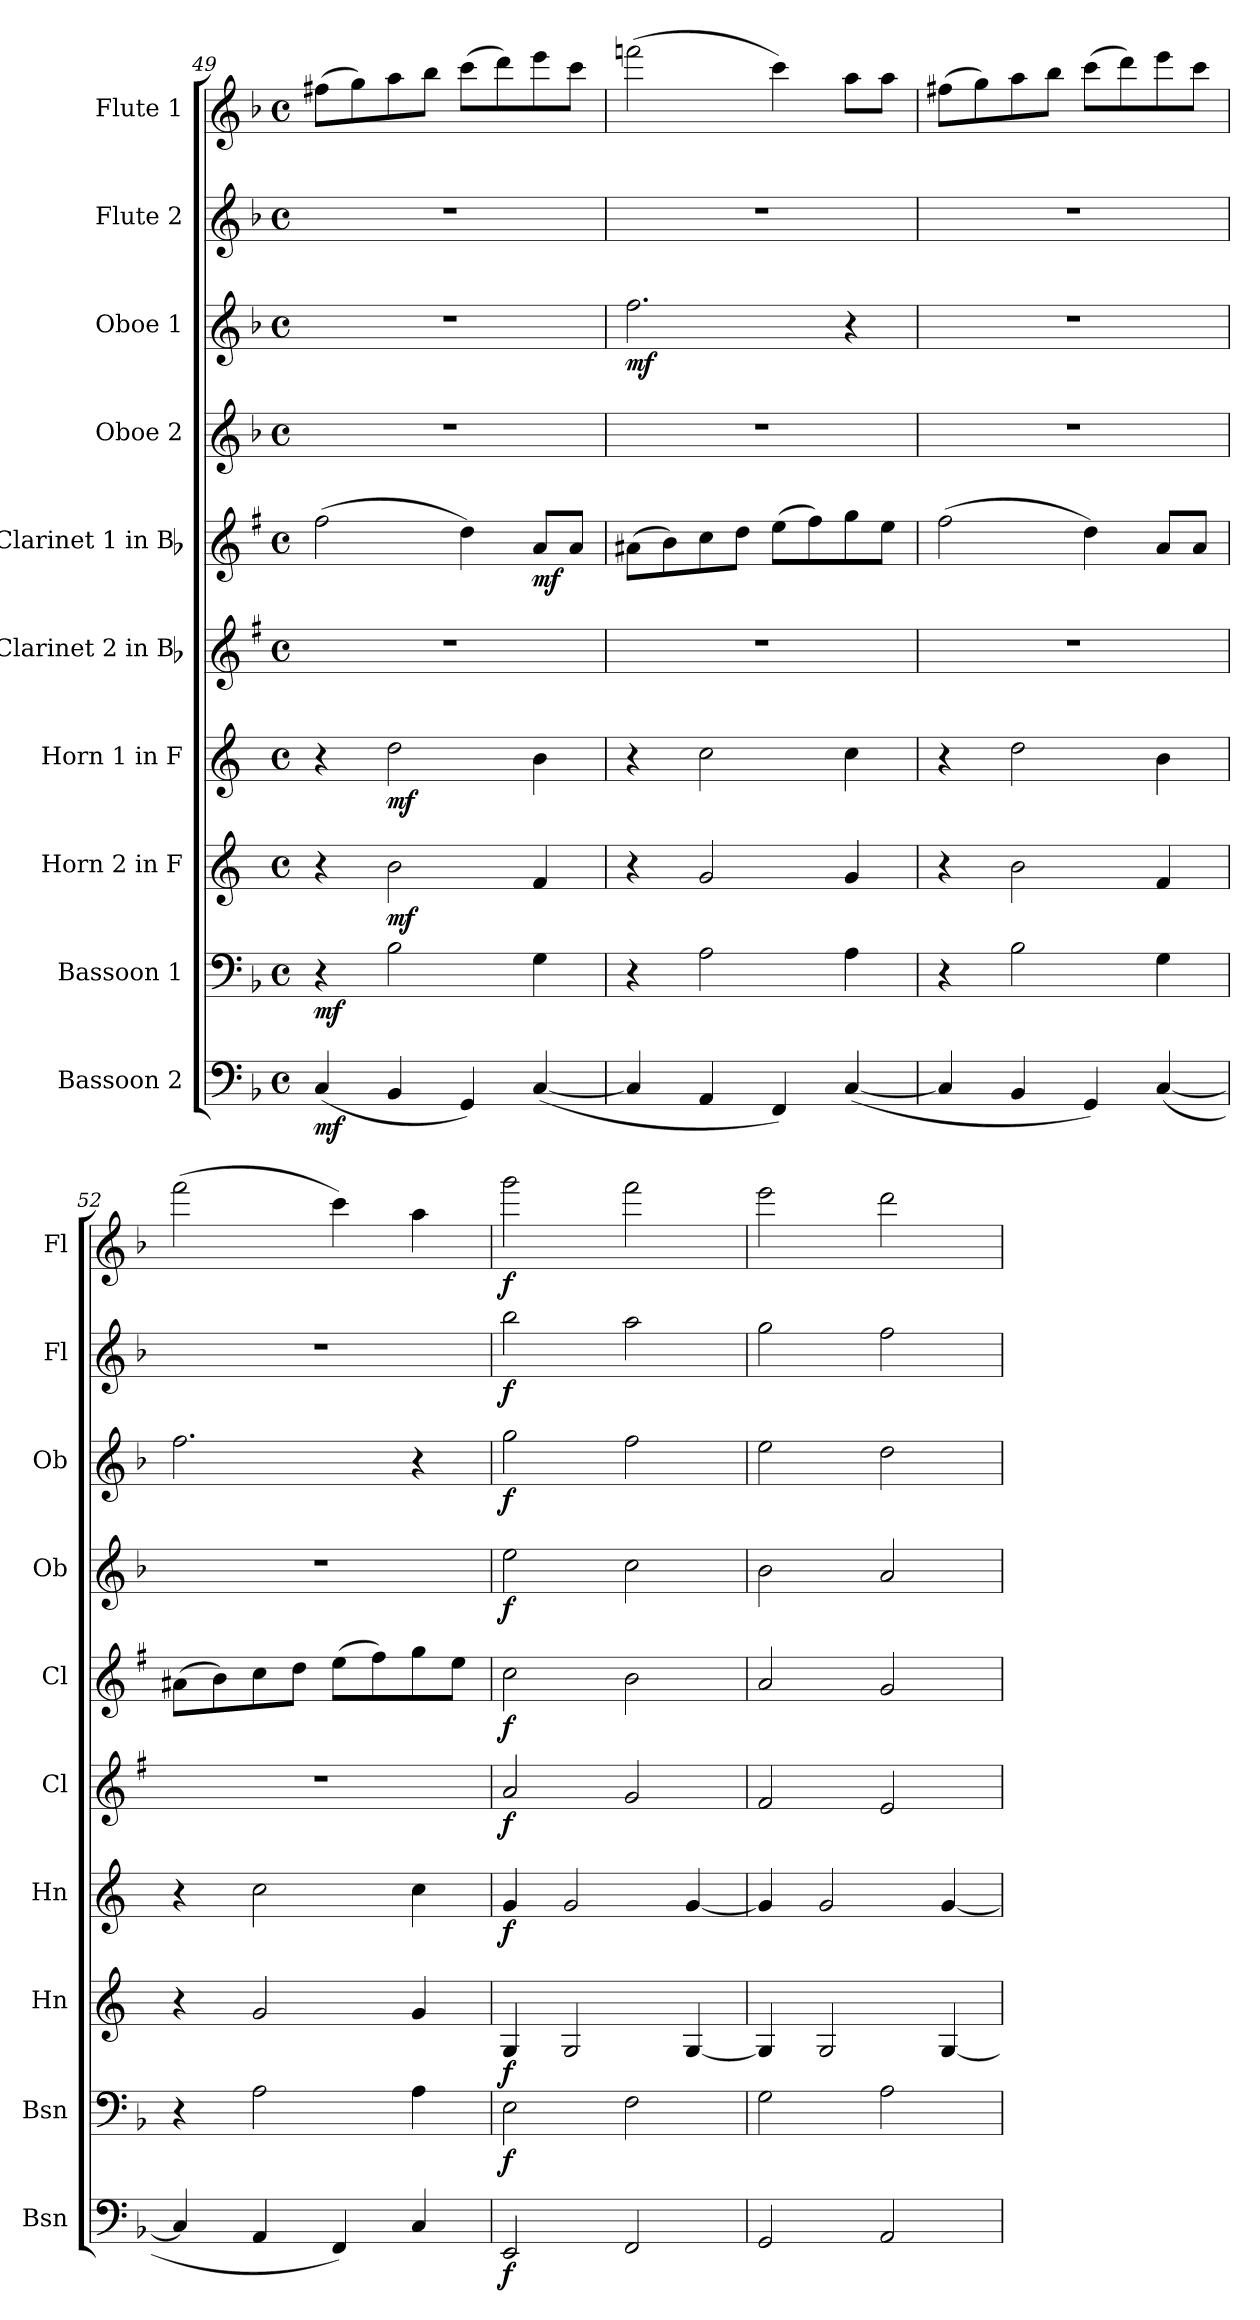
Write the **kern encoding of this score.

**kern	**dynam	**kern	**dynam	**kern	**dynam	**kern	**dynam	**kern	**dynam	**kern	**dynam	**kern	**dynam	**kern	**dynam	**kern	**dynam	**kern	**dynam
*part10	*part10	*part9	*part9	*part8	*part8	*part7	*part7	*part6	*part6	*part5	*part5	*part4	*part4	*part3	*part3	*part2	*part2	*part1	*part1
*staff10	*staff10	*staff9	*staff9	*staff8	*staff8	*staff7	*staff7	*staff6	*staff6	*staff5	*staff5	*staff4	*staff4	*staff3	*staff3	*staff2	*staff2	*staff1	*staff1
*I"Bassoon 2	*	*I"Bassoon 1	*	*I"Horn 2 in F	*	*I"Horn 1 in F	*	*I"Clarinet 2 in Bb	*	*I"Clarinet 1 in Bb	*	*I"Oboe 2	*	*I"Oboe 1	*	*I"Flute 2	*	*I"Flute 1	*
*I'Bsn	*	*I'Bsn	*	*I'Hn	*	*I'Hn	*	*I'Cl	*	*I'Cl	*	*I'Ob	*	*I'Ob	*	*I'Fl	*	*I'Fl	*
*clefF4	*	*clefF4	*	*clefG2	*	*clefG2	*	*clefG2	*	*clefG2	*	*clefG2	*	*clefG2	*	*clefG2	*	*clefG2	*
*	*	*	*	*ITrd4c7	*	*ITrd4c7	*	*ITrd1c2	*	*ITrd1c2	*	*	*	*	*	*	*	*	*
*k[b-]	*	*k[b-]	*	*k[b-]	*	*k[b-]	*	*k[b-]	*	*k[b-]	*	*k[b-]	*	*k[b-]	*	*k[b-]	*	*k[b-]	*
*M4/4	*	*M4/4	*	*M4/4	*	*M4/4	*	*M4/4	*	*M4/4	*	*M4/4	*	*M4/4	*	*M4/4	*	*M4/4	*
*met(c)	*	*met(c)	*	*met(c)	*	*met(c)	*	*met(c)	*	*met(c)	*	*met(c)	*	*met(c)	*	*met(c)	*	*met(c)	*
=49	=49	=49	=49	=49	=49	=49	=49	=49	=49	=49	=49	=49	=49	=49	=49	=49	=49	=49	=49
!	!LO:DY:b	!	!LO:DY:b	!	!	!	!	!	!	!	!	!	!	!	!	!	!	!	!
(4C/	mf	4r	mf	4r	.	4r	.	1r	.	(2ee\	.	1r	.	1r	.	1r	.	(8ff#X\L	.
.	.	.	.	.	.	.	.	.	.	.	.	.	.	.	.	.	.	8gg\)	.
!	!	!	!	!	!LO:DY:b	!	!LO:DY:b	!	!	!	!	!	!	!	!	!	!	!	!
4BB-/	.	2B-\	.	2e\	mf	2g\	mf	.	.	.	.	.	.	.	.	.	.	8aa\	.
.	.	.	.	.	.	.	.	.	.	.	.	.	.	.	.	.	.	8bb-\J	.
4GG/)	.	.	.	.	.	.	.	.	.	4cc\)	.	.	.	.	.	.	.	(8ccc\L	.
.	.	.	.	.	.	.	.	.	.	.	.	.	.	.	.	.	.	8ddd\)	.
!	!	!	!	!	!	!	!	!	!	!	!LO:DY:b	!	!	!	!	!	!	!	!
([4C/	.	4G\	.	4B-/	.	4e\	.	.	.	8g/L	mf	.	.	.	.	.	.	8eee\	.
.	.	.	.	.	.	.	.	.	.	8g/J	.	.	.	.	.	.	.	8ccc\J	.
=50	=50	=50	=50	=50	=50	=50	=50	=50	=50	=50	=50	=50	=50	=50	=50	=50	=50	=50	=50
!	!	!	!	!	!	!	!	!	!	!	!	!	!	!	!LO:DY:b	!	!	!	!
4C/]	.	4r	.	4r	.	4r	.	1r	.	(8g#X\L	.	1r	.	2.ff\	mf	1r	.	(2fffn\	.
.	.	.	.	.	.	.	.	.	.	8a\)	.	.	.	.	.	.	.	.	.
4AA/	.	2A\	.	2c/	.	2f\	.	.	.	8b-\	.	.	.	.	.	.	.	.	.
.	.	.	.	.	.	.	.	.	.	8cc\J	.	.	.	.	.	.	.	.	.
4FF/)	.	.	.	.	.	.	.	.	.	(8dd\L	.	.	.	.	.	.	.	4ccc\)	.
.	.	.	.	.	.	.	.	.	.	8ee\)	.	.	.	.	.	.	.	.	.
([4C/	.	4A\	.	4c/	.	4f\	.	.	.	8ff\	.	.	.	4r	.	.	.	8aa\L	.
.	.	.	.	.	.	.	.	.	.	8dd\J	.	.	.	.	.	.	.	8aa\J	.
=51	=51	=51	=51	=51	=51	=51	=51	=51	=51	=51	=51	=51	=51	=51	=51	=51	=51	=51	=51
4C/]	.	4r	.	4r	.	4r	.	1r	.	(2ee\	.	1r	.	1r	.	1r	.	(8ff#X\L	.
.	.	.	.	.	.	.	.	.	.	.	.	.	.	.	.	.	.	8gg\)	.
4BB-/	.	2B-\	.	2e\	.	2g\	.	.	.	.	.	.	.	.	.	.	.	8aa\	.
.	.	.	.	.	.	.	.	.	.	.	.	.	.	.	.	.	.	8bb-\J	.
4GG/)	.	.	.	.	.	.	.	.	.	4cc\)	.	.	.	.	.	.	.	(8ccc\L	.
.	.	.	.	.	.	.	.	.	.	.	.	.	.	.	.	.	.	8ddd\)	.
([4C/	.	4G\	.	4B-/	.	4e\	.	.	.	8g/L	.	.	.	.	.	.	.	8eee\	.
.	.	.	.	.	.	.	.	.	.	8g/J	.	.	.	.	.	.	.	8ccc\J	.
=52	=52	=52	=52	=52	=52	=52	=52	=52	=52	=52	=52	=52	=52	=52	=52	=52	=52	=52	=52
4C/]	.	4r	.	4r	.	4r	.	1r	.	(8g#X\L	.	1r	.	2.ff\	.	1r	.	(2fff\	.
.	.	.	.	.	.	.	.	.	.	8a\)	.	.	.	.	.	.	.	.	.
4AA/	.	2A\	.	2c/	.	2f\	.	.	.	8b-\	.	.	.	.	.	.	.	.	.
.	.	.	.	.	.	.	.	.	.	8cc\J	.	.	.	.	.	.	.	.	.
4FF/)	.	.	.	.	.	.	.	.	.	(8dd\L	.	.	.	.	.	.	.	4ccc\)	.
.	.	.	.	.	.	.	.	.	.	8ee\)	.	.	.	.	.	.	.	.	.
4C/	.	4A\	.	4c/	.	4f\	.	.	.	8ff\	.	.	.	4r	.	.	.	4aa\	.
.	.	.	.	.	.	.	.	.	.	8dd\J	.	.	.	.	.	.	.	.	.
=53	=53	=53	=53	=53	=53	=53	=53	=53	=53	=53	=53	=53	=53	=53	=53	=53	=53	=53	=53
!	!LO:DY:b	!	!LO:DY:b	!	!LO:DY:b	!	!LO:DY:b	!	!LO:DY:b	!	!LO:DY:b	!	!LO:DY:b	!	!LO:DY:b	!	!LO:DY:b	!	!LO:DY:b
2EE/	f	2E\	f	4C/	f	4c/	f	2g/	f	2b-\	f	2ee\	f	2gg\	f	2bb-\	f	2ggg\	f
.	.	.	.	2C/	.	2c/	.	.	.	.	.	.	.	.	.	.	.	.	.
2FF/	.	2F\	.	.	.	.	.	2f/	.	2a\	.	2cc\	.	2ff\	.	2aa\	.	2fff\	.
.	.	.	.	[4C/	.	[4c/	.	.	.	.	.	.	.	.	.	.	.	.	.
=54	=54	=54	=54	=54	=54	=54	=54	=54	=54	=54	=54	=54	=54	=54	=54	=54	=54	=54	=54
2GG/	.	2G\	.	4C/]	.	4c/]	.	2e/	.	2g/	.	2b-\	.	2ee\	.	2gg\	.	2eee\	.
.	.	.	.	2C/	.	2c/	.	.	.	.	.	.	.	.	.	.	.	.	.
2AA/	.	2A\	.	.	.	.	.	2d/	.	2f/	.	2a/	.	2dd\	.	2ff\	.	2ddd\	.
.	.	.	.	[4C/	.	[4c/	.	.	.	.	.	.	.	.	.	.	.	.	.
=	=	=	=	=	=	=	=	=	=	=	=	=	=	=	=	=	=	=	=
*-	*-	*-	*-	*-	*-	*-	*-	*-	*-	*-	*-	*-	*-	*-	*-	*-	*-	*-	*-
